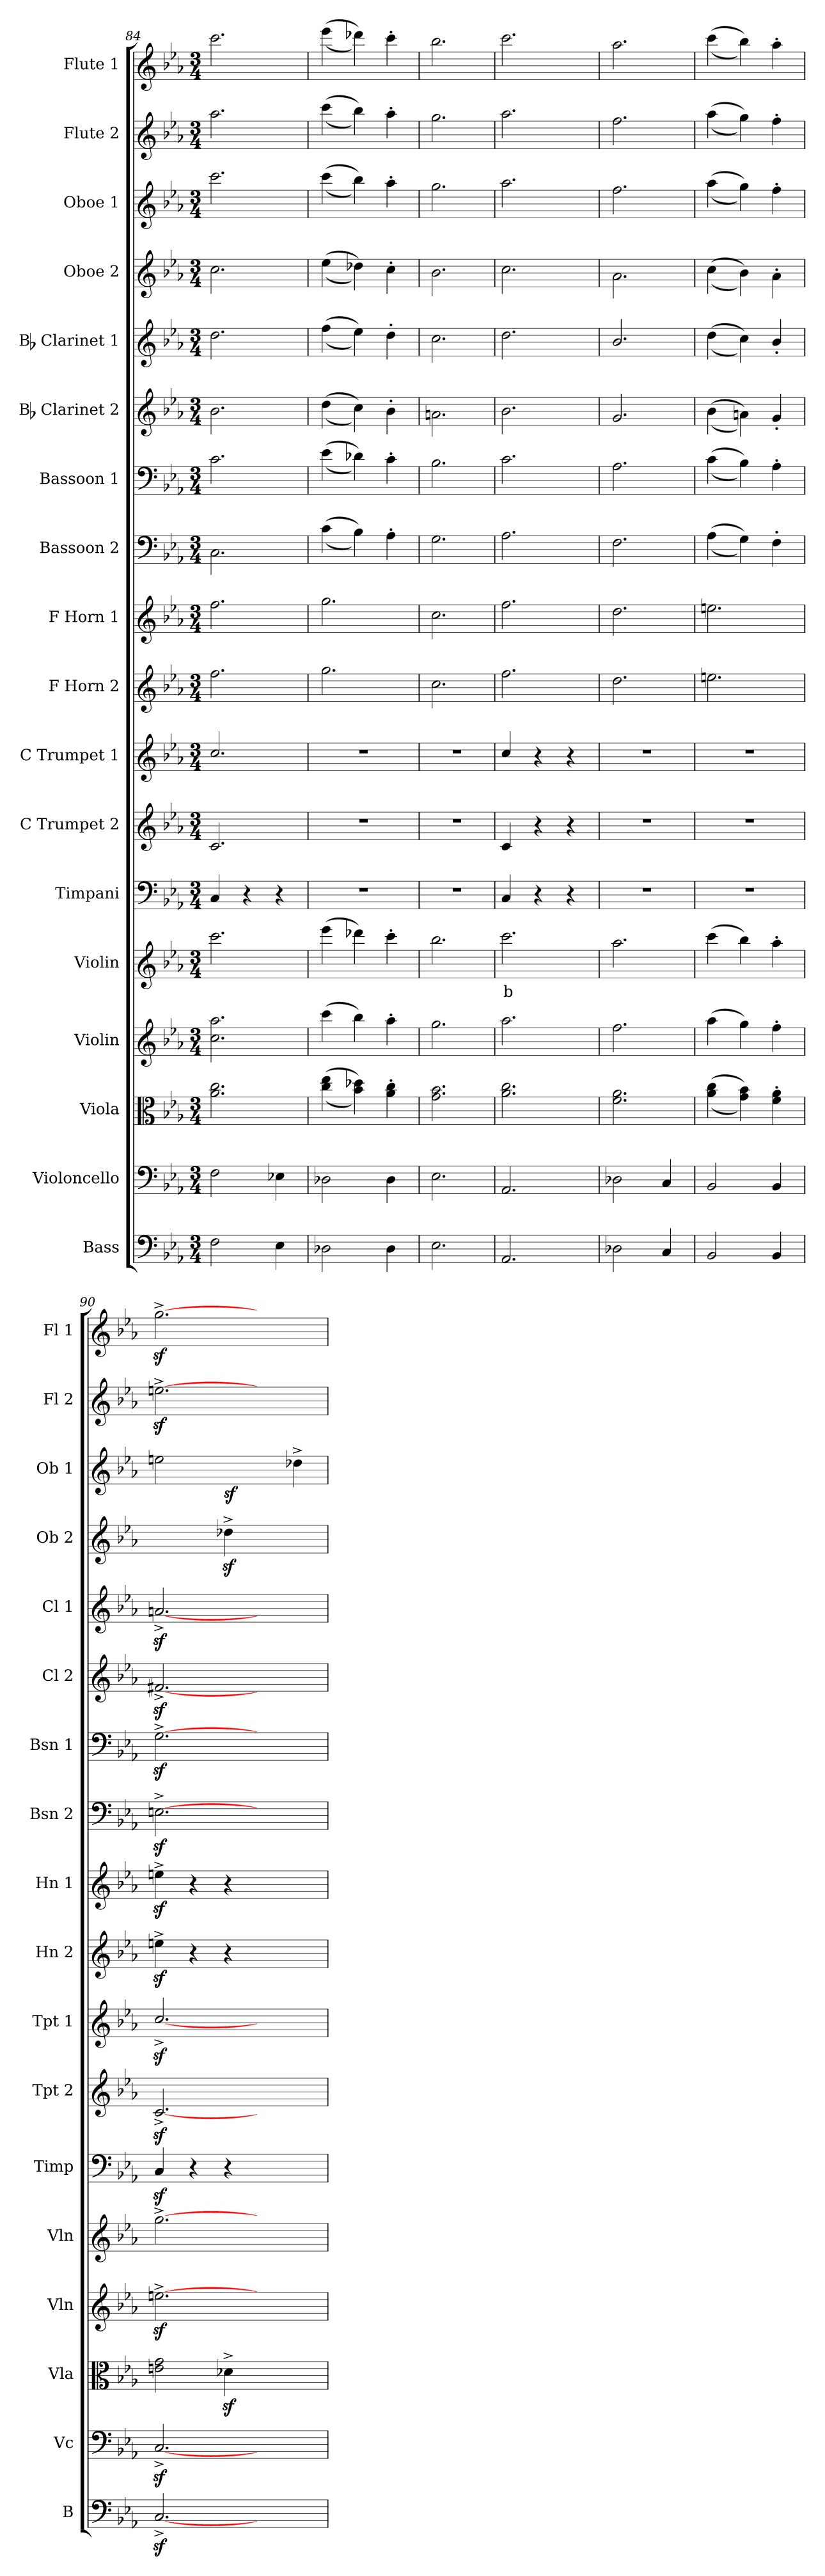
**kern	**kern	**kern	**kern	**kern	**text	**kern	**kern	**kern	**kern	**kern	**kern	**kern	**kern	**kern	**kern	**kern	**dynam	**kern	**kern
*part18	*part17	*part16	*part15	*part14	*part14	*part13	*part12	*part11	*part10	*part9	*part8	*part7	*part6	*part5	*part4	*part3	*part3	*part2	*part1
*staff18	*staff17	*staff16	*staff15	*staff14	*staff14	*staff13	*staff12	*staff11	*staff10	*staff9	*staff8	*staff7	*staff6	*staff5	*staff4	*staff3	*staff3	*staff2	*staff1
*I"Bass	*I"Violoncello	*I"Viola	*I"Violin	*I"Violin	*	*I"Timpani	*I"C Trumpet 2	*I"C Trumpet 1	*I"F Horn 2	*I"F Horn 1	*I"Bassoon 2	*I"Bassoon 1	*I"Bb Clarinet 2	*I"Bb Clarinet 1	*I"Oboe 2	*I"Oboe 1	*	*I"Flute 2	*I"Flute 1
*I'B	*I'Vc	*I'Vla	*I'Vln	*I'Vln	*	*I'Timp	*I'Tpt 2	*I'Tpt 1	*I'Hn 2	*I'Hn 1	*I'Bsn 2	*I'Bsn 1	*I'Cl 2	*I'Cl 1	*I'Ob 2	*I'Ob 1	*	*I'Fl 2	*I'Fl 1
*clefF4	*clefF4	*clefC3	*clefG2	*clefG2	*	*clefF4	*clefG2	*clefG2	*clefG2	*clefG2	*clefF4	*clefF4	*clefG2	*clefG2	*clefG2	*clefG2	*	*clefG2	*clefG2
*ITrd7c12	*	*	*	*	*	*	*	*	*ITrd4c7	*ITrd4c7	*	*	*ITrd1c2	*ITrd1c2	*	*	*	*	*
*k[b-e-a-]	*k[b-e-a-]	*k[b-e-a-]	*k[b-e-a-]	*k[b-e-a-]	*	*k[b-e-a-]	*k[b-e-a-]	*k[b-e-a-]	*k[b-e-a-d-]	*k[b-e-a-d-]	*k[b-e-a-]	*k[b-e-a-]	*k[b-e-a-d-g-]	*k[b-e-a-d-g-]	*k[b-e-a-]	*k[b-e-a-]	*	*k[b-e-a-]	*k[b-e-a-]
*M3/4	*M3/4	*M3/4	*M3/4	*M3/4	*	*M3/4	*M3/4	*M3/4	*M3/4	*M3/4	*M3/4	*M3/4	*M3/4	*M3/4	*M3/4	*M3/4	*	*M3/4	*M3/4
=84	=84	=84	=84	=84	=84	=84	=84	=84	=84	=84	=84	=84	=84	=84	=84	=84	=84	=84	=84
2FF	2F	2.a-\ 2.cc\	2.cc\ 2.aa-\	2.ccc	.	4C	2.c/	2.cc/	2.b-	2.b-	2.C\	2.c\	2.a-\	2.cc\	2.cc\	2.ccc\	.	2.aa-\	2.ccc\
.	.	.	.	.	.	4r	.	.	.	.	.	.	.	.	.	.	.	.	.
4EE-	4E-X	.	.	.	.	4r	.	.	.	.	.	.	.	.	.	.	.	.	.
=85	=85	=85	=85	=85	=85	=85	=85	=85	=85	=85	=85	=85	=85	=85	=85	=85	=85	=85	=85
2DD-X	2D-X	((4cc\ 4ee-\	(4ccc	(4eee-	.	2.r	2.r	2.r	2.cc	2.cc	((4c\	((4e-\	((4cc\	((4ee-\	((4ee-\	((4ccc\	.	((4ccc\	((4eee-\
.	.	4b-\ 4dd-X\))	4bb-)	4ddd-X)	.	.	.	.	.	.	4B-\))	4d-X\))	4b-\))	4dd-\))	4dd-X\))	4bb-\))	.	4bb-\))	4ddd-X\))
4DD-	4D-	4a-\' 4cc\'	4aa-'	4ccc'	.	.	.	.	.	.	4A-'\	4c'\	4a-'\	4cc'\	4cc'\	4aa-'\	.	4aa-'\	4ccc'\
!!LO:PB:g=z
=86	=86	=86	=86	=86	=86	=86	=86	=86	=86	=86	=86	=86	=86	=86	=86	=86	=86	=86	=86
2.EE-	2.E-	2.g\ 2.b-\	2.gg	2.bb-	.	2.r	2.r	2.r	2.f	2.f	2.G\	2.B-\	2.gn\	2.b-\	2.b-\	2.gg\	.	2.gg\	2.bb-\
=87	=87	=87	=87	=87	=87	=87	=87	=87	=87	=87	=87	=87	=87	=87	=87	=87	=87	=87	=87
!	!	!	!	!	!LO:LY:b	!	!	!	!	!	!	!	!	!	!	!	!	!	!
2.AAA-	2.AA-	2.a-\ 2.cc\	2.aa-	2.ccc	b	4C	4c/	4cc/	2.b-	2.b-	2.A-\	2.c\	2.a-\	2.cc\	2.cc\	2.aa-\	.	2.aa-\	2.ccc\
.	.	.	.	.	.	4r	4r	4r	.	.	.	.	.	.	.	.	.	.	.
.	.	.	.	.	.	4r	4r	4r	.	.	.	.	.	.	.	.	.	.	.
=88	=88	=88	=88	=88	=88	=88	=88	=88	=88	=88	=88	=88	=88	=88	=88	=88	=88	=88	=88
2DD-X	2D-X	2.f\ 2.a-\	2.ff	2.aa-	.	2.r	2.r	2.r	2.g	2.g	2.F\	2.A-\	2.f/	2.a-/	2.a-\	2.ff\	.	2.ff\	2.aa-\
4CC	4C	.	.	.	.	.	.	.	.	.	.	.	.	.	.	.	.	.	.
=89	=89	=89	=89	=89	=89	=89	=89	=89	=89	=89	=89	=89	=89	=89	=89	=89	=89	=89	=89
2BBB-	2BB-	((4a-\ 4cc\	(4aa-	(4ccc	.	2.r	2.r	2.r	2.an	2.an	((4A-\	((4c\	((4a-\	((4cc\	((4cc\	((4aa-\	.	((4aa-\	((4ccc\
.	.	4g\ 4b-\))	4gg)	4bb-)	.	.	.	.	.	.	4G\))	4B-\))	4gn\))	4b-\))	4b-\))	4gg\))	.	4gg\))	4bb-\))
4BBB-	4BB-	4f\' 4a-\'	4ff'	4aa-'	.	.	.	.	.	.	4F'\	4A-'\	4f'/	4a-'/	4a-'\	4ff'\	.	4ff'\	4aa-'\
=90	=90	=90	=90	=90	=90	=90	=90	=90	=90	=90	=90	=90	=90	=90	=90	=90	=90	=90	=90
[2.CCz<^	[2.Cz<^	2en\ 2g\	[2.eenz<^	[2.ggz<^	.	4C	[2.cz<^/	[2.ccz<^/	4anz<^	4anz<^	[2.Enz<^\	[2.Gz<^\	[2.enz<^/	[2.gnz<^/	2ryy	2een\	.	[2.eenz<^\	[2.ggz<^\
.	.	.	.	.	.	4r	.	.	4r	4r	.	.	.	.	.	.	.	.	.
!	!	!	!	!	!	!	!	!	!	!	!	!	!	!	!	!	!LO:DY:b	!	!
.	.	4d-Xz<^	.	.	.	4r	.	.	4r	4r	.	.	.	.	4dd-z<^	2ryy	sf	.	.
2ryy	2ryy	2ryy	2ryy	2ryy	.	2ryy	2ryy	2ryy	2ryy	2ryy	2ryy	2ryy	2ryy	2ryy	2ryy	.	.	2ryy	2ryy
.	.	.	.	.	.	.	.	.	.	.	.	.	.	.	.	4dd-X^	.	.	.
=	=	=	=	=	=	=	=	=	=	=	=	=	=	=	=	=	=	=	=
*-	*-	*-	*-	*-	*-	*-	*-	*-	*-	*-	*-	*-	*-	*-	*-	*-	*-	*-	*-
